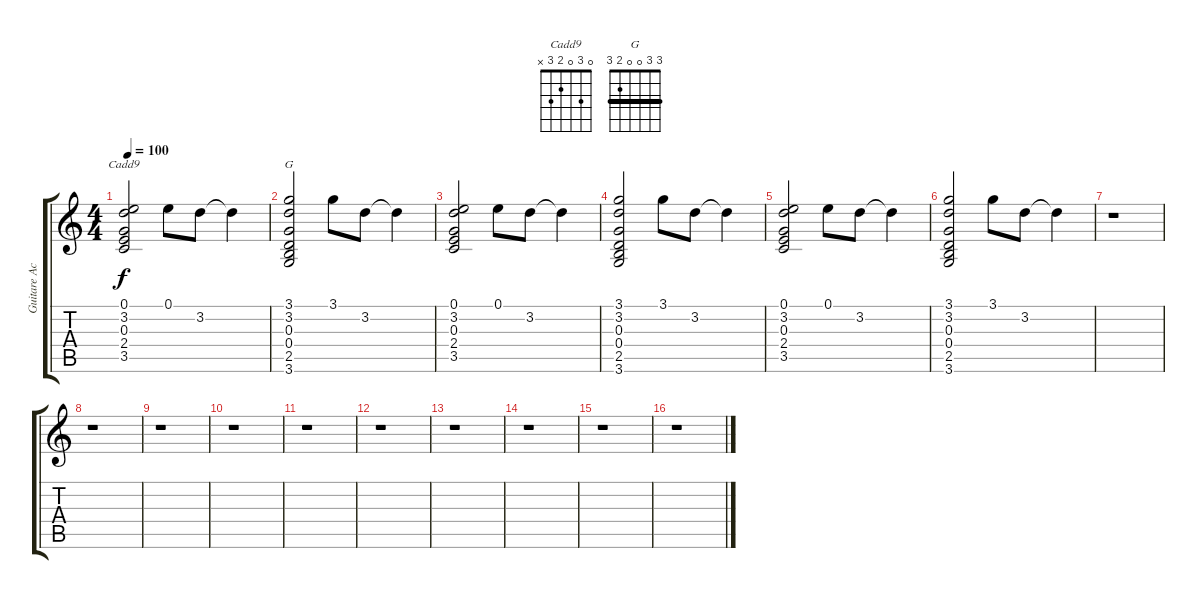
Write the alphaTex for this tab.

\track ("Guitare Accoustique" "Guitare Ac") {instrument overdrivenguitar}
\staff {score tabs}
\tuning (E4 B3 G3 D3 A2 E2) {hide}
\chord ("Cadd9" 0 3 0 2 3 x)
\chord ("G" 3 3 0 0 2 3) {barre 3}
\ts (4 4)
\tempo 100
\clef g2
\ks c
(0.1 3.2 0.3 2.4 3.5).2{ch "Cadd9" dy f} 0.1.8 3.2.8 3.2{t}.4 |
(3.1 3.2 0.3 0.4 2.5 3.6).2{ch "G"} 3.1.8 3.2.8 3.2{t}.4 |
(0.1 3.2 0.3 2.4 3.5).2 0.1.8 3.2.8 3.2{t}.4 |
(3.1 3.2 0.3 0.4 2.5 3.6).2 3.1.8 3.2.8 3.2{t}.4 |
(0.1 3.2 0.3 2.4 3.5).2 0.1.8 3.2.8 3.2{t}.4 |
(3.1 3.2 0.3 0.4 2.5 3.6).2 3.1.8 3.2.8 3.2{t}.4 |
r.1 |
r.1 |
r.1 |
r.1 |
r.1 |
r.1 |
r.1 |
r.1 |
r.1 |
r.1
